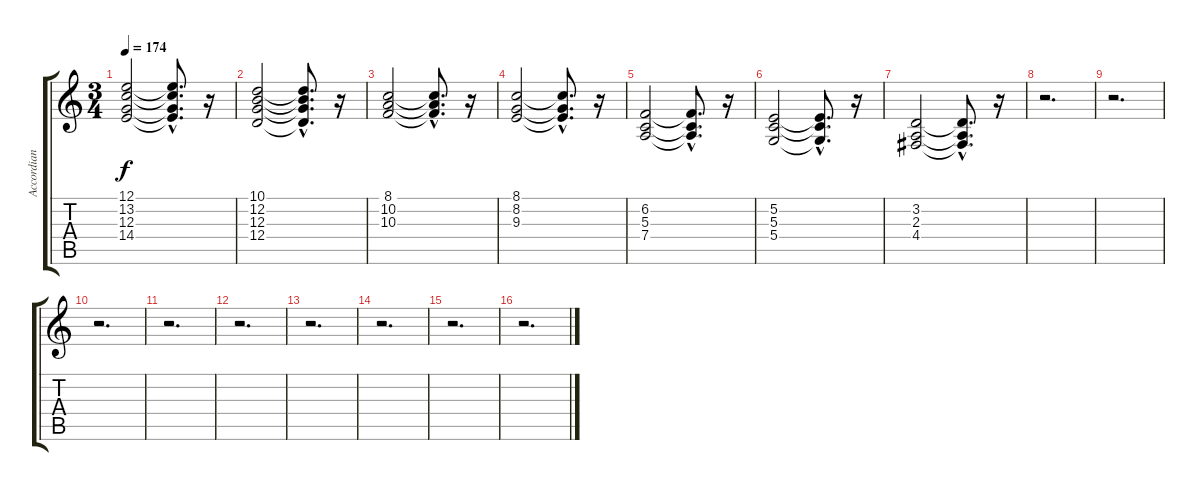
\track ("Accordian" "Accordian") {instrument accordion}
\staff {score tabs}
\tuning (E4 B3 G3 D3 A2 E2) {hide}
\ts (3 4)
\tempo 174
\clef g2
\ks c
(12.1 13.2 12.3 14.4).2{dy f} (12.1{hac t} 13.2{hac t} 12.3{hac t} 14.4{hac t}).8{d} r.16 |
(10.1 12.2 12.3 12.4).2 (10.1{hac t} 12.2{hac t} 12.3{hac t} 12.4{hac t}).8{d} r.16 |
(8.1 10.2 10.3).2 (8.1{hac t} 10.2{hac t} 10.3{hac t}).8{d} r.16 |
(8.1 8.2 9.3).2 (8.1{hac t} 8.2{hac t} 9.3{hac t}).8{d} r.16 |
(6.2 5.3 7.4).2 (6.2{hac t} 5.3{hac t} 7.4{hac t}).8{d} r.16 |
(5.2 5.3 5.4).2 (5.2{hac t} 5.3{hac t} 5.4{hac t}).8{d} r.16 |
(3.2 2.3 4.4).2 (3.2{hac t} 2.3{hac t} 4.4{hac t}).8{d} r.16 |
r.2{d} |
r.2{d} |
r.2{d} |
r.2{d} |
r.2{d} |
r.2{d} |
r.2{d} |
r.2{d} |
r.2{d}
